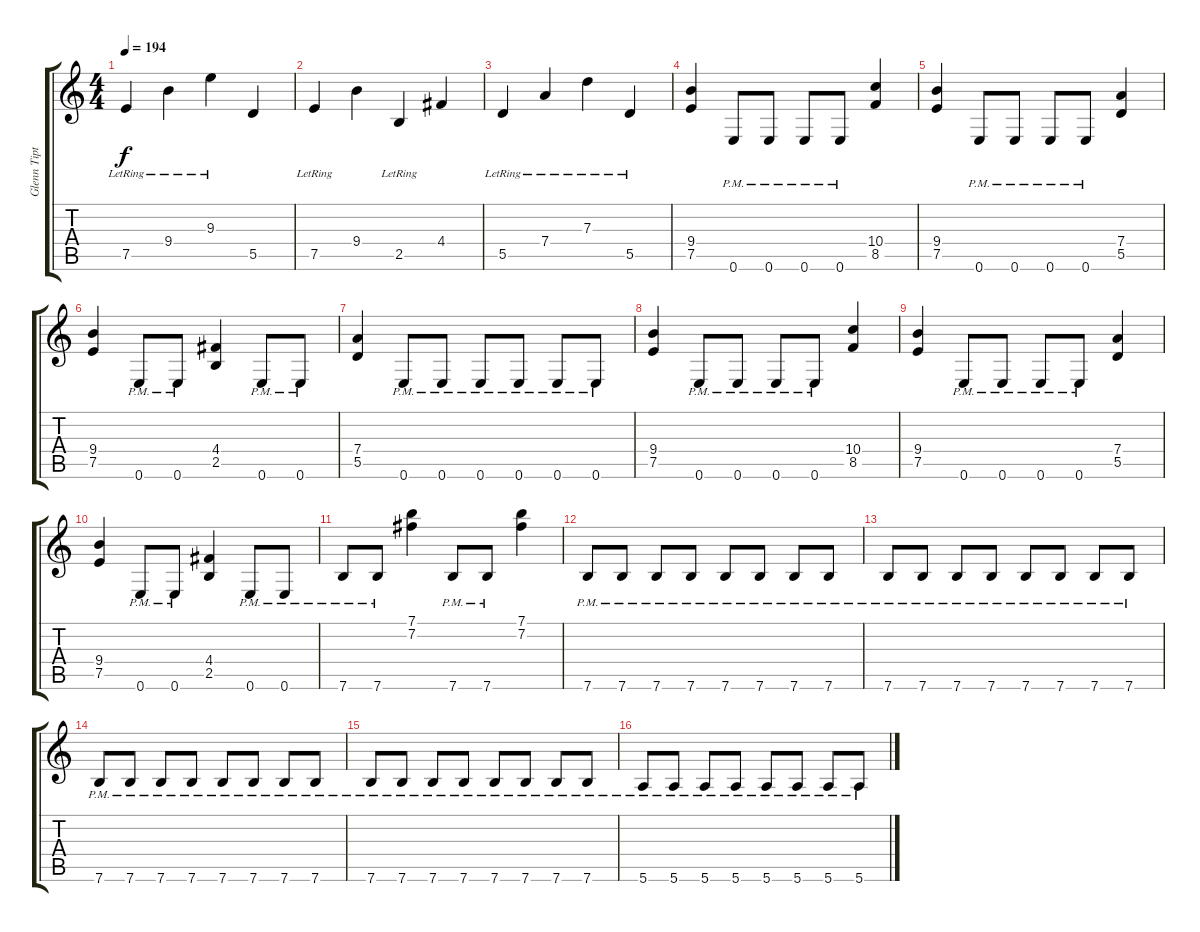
\track ("Glenn Tipton" "Glenn Tipt") {instrument distortionguitar}
\staff {score tabs}
\tuning (E4 B3 G3 D3 A2 E2) {hide}
\ts (4 4)
\tempo 194
\clef g2
\ks c
7.5{lr}.4{dy f} 9.4{lr}.4 9.3{lr}.4 5.5.4 |
7.5{lr}.4 9.4.4 2.5{lr}.4 4.4.4 |
5.5{lr}.4 7.4{lr}.4 7.3{lr}.4 5.5{lr}.4 |
(9.4 7.5).4{instrument distortionguitar} 0.6{pm}.8 0.6{pm}.8 0.6{pm}.8 0.6{pm}.8 (10.4 8.5).4 |
(9.4 7.5).4 0.6{pm}.8 0.6{pm}.8 0.6{pm}.8 0.6{pm}.8 (7.4 5.5).4 |
(9.4 7.5).4 0.6{pm}.8 0.6{pm}.8 (4.4 2.5).4 0.6{pm}.8 0.6{pm}.8 |
(7.4 5.5).4 0.6{pm}.8 0.6{pm}.8 0.6{pm}.8 0.6{pm}.8 0.6{pm}.8 0.6{pm}.8 |
(9.4 7.5).4 0.6{pm}.8 0.6{pm}.8 0.6{pm}.8 0.6{pm}.8 (10.4 8.5).4 |
(9.4 7.5).4 0.6{pm}.8 0.6{pm}.8 0.6{pm}.8 0.6{pm}.8 (7.4 5.5).4 |
(9.4 7.5).4 0.6{pm}.8 0.6{pm}.8 (4.4 2.5).4 0.6{pm}.8 0.6{pm}.8 |
7.6{pm}.8 7.6{pm}.8 (7.1 7.2).4 7.6{pm}.8 7.6{pm}.8 (7.1 7.2).4 |
7.6{pm}.8 7.6{pm}.8 7.6{pm}.8 7.6{pm}.8 7.6{pm}.8 7.6{pm}.8 7.6{pm}.8 7.6{pm}.8 |
7.6{pm}.8 7.6{pm}.8 7.6{pm}.8 7.6{pm}.8 7.6{pm}.8 7.6{pm}.8 7.6{pm}.8 7.6{pm}.8 |
7.6{pm}.8 7.6{pm}.8 7.6{pm}.8 7.6{pm}.8 7.6{pm}.8 7.6{pm}.8 7.6{pm}.8 7.6{pm}.8 |
7.6{pm}.8 7.6{pm}.8 7.6{pm}.8 7.6{pm}.8 7.6{pm}.8 7.6{pm}.8 7.6{pm}.8 7.6{pm}.8 |
5.6{pm}.8 5.6{pm}.8 5.6{pm}.8 5.6{pm}.8 5.6{pm}.8 5.6{pm}.8 5.6{pm}.8 5.6{pm}.8
